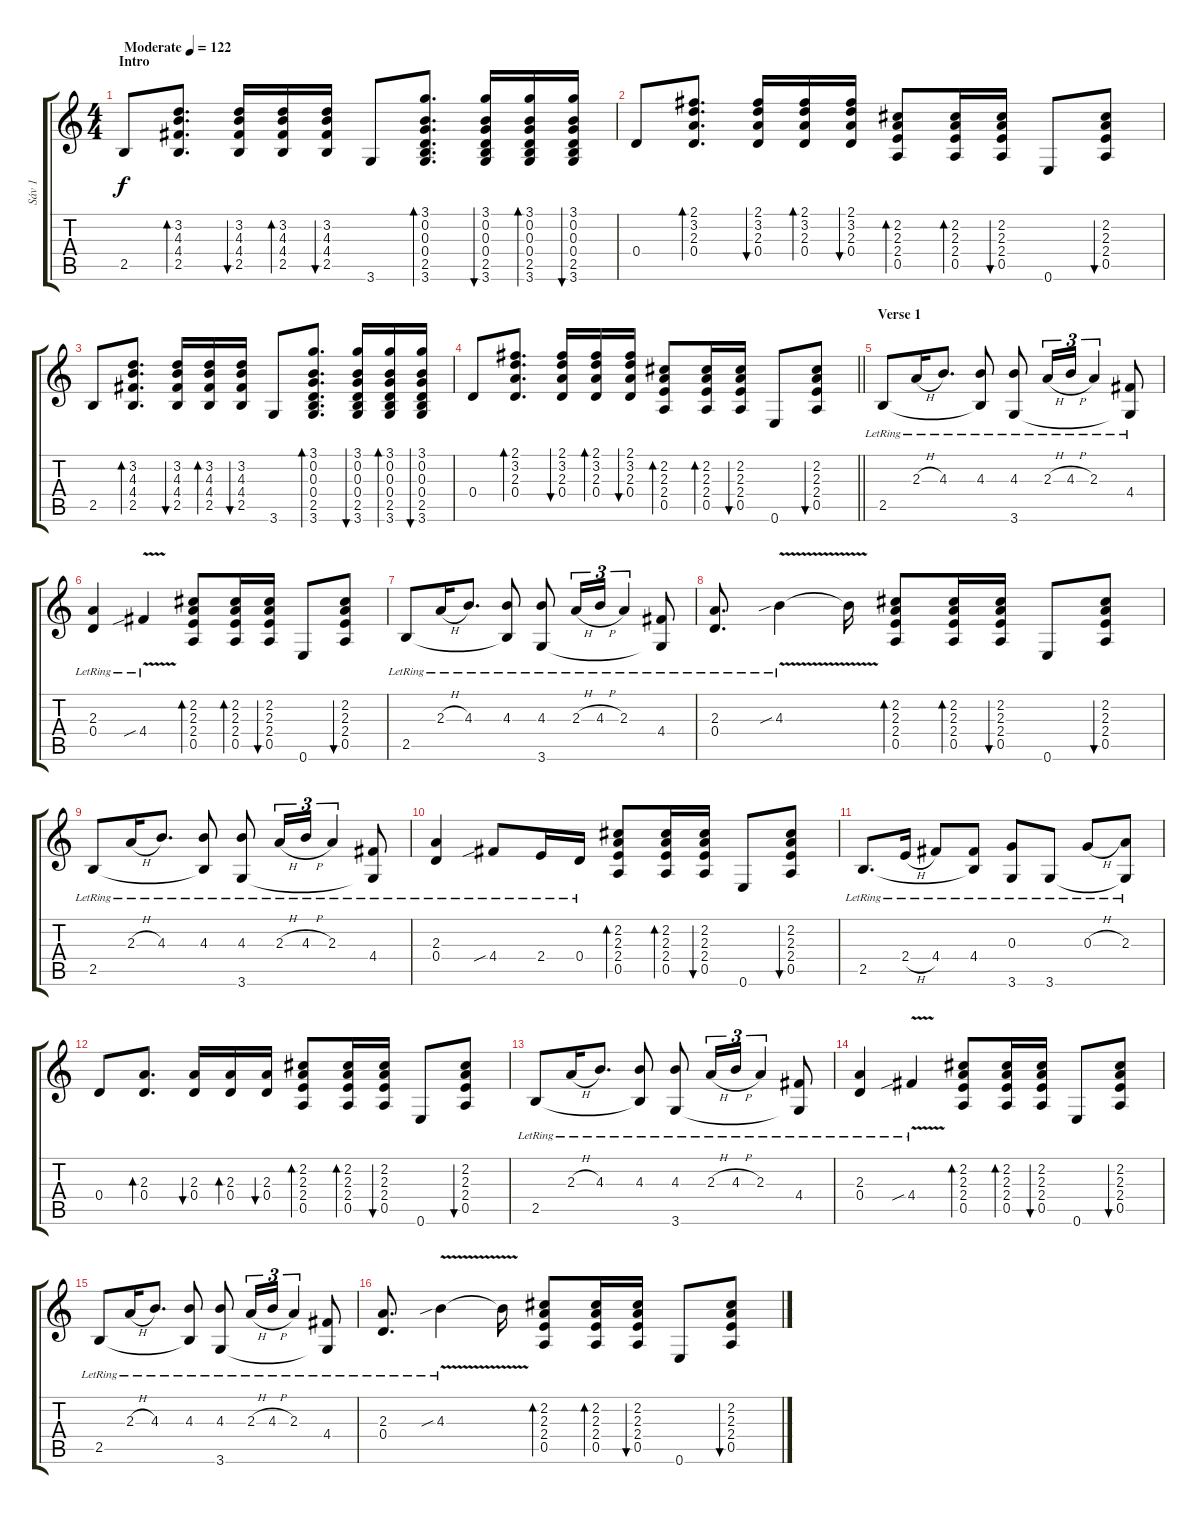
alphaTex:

\track ("Sáv 1" "Sáv 1") {instrument acousticguitarsteel}
\staff {score tabs}
\tuning (E4 B3 G3 D3 A2 E2) {hide}
\ts (4 4)
\section ("" "Intro")
\tempo (122 "Moderate")
\clef g2
\ks c
2.5.8{dy f instrument acousticguitarsteel} (3.2 4.3 4.4 2.5).8{d bd 30} (3.2 4.3 4.4 2.5).16{bu 30} (3.2 4.3 4.4 2.5).16{bd 30} (3.2 4.3 4.4 2.5).16{bu 30} 3.6.8 (3.1 0.2 0.3 0.4 2.5 3.6).8{d bd 30} (3.1 0.2 0.3 0.4 2.5 3.6).16{bu 30} (3.1 0.2 0.3 0.4 2.5 3.6).16{bd 30} (3.1 0.2 0.3 0.4 2.5 3.6).16{bu 30} |
0.4.8 (2.1 3.2 2.3 0.4).8{d bd 30} (2.1 3.2 2.3 0.4).16{bu 30} (2.1 3.2 2.3 0.4).16{bd 30} (2.1 3.2 2.3 0.4).16{bu 30} (2.2 2.3 2.4 0.5).8{bd 60} (2.2 2.3 2.4 0.5).16{bd 30} (2.2 2.3 2.4 0.5).16{bu 30} 0.6.8 (2.2 2.3 2.4 0.5).8{bu 30} |
2.5.8 (3.2 4.3 4.4 2.5).8{d bd 30} (3.2 4.3 4.4 2.5).16{bu 30} (3.2 4.3 4.4 2.5).16{bd 30} (3.2 4.3 4.4 2.5).16{bu 30} 3.6.8 (3.1 0.2 0.3 0.4 2.5 3.6).8{d bd 30} (3.1 0.2 0.3 0.4 2.5 3.6).16{bu 30} (3.1 0.2 0.3 0.4 2.5 3.6).16{bd 30} (3.1 0.2 0.3 0.4 2.5 3.6).16{bu 30} |
\barLineRight lightlight
0.4.8 (2.1 3.2 2.3 0.4).8{d bd 30} (2.1 3.2 2.3 0.4).16{bu 30} (2.1 3.2 2.3 0.4).16{bd 30} (2.1 3.2 2.3 0.4).16{bu 30} (2.2 2.3 2.4 0.5).8{bd 60} (2.2 2.3 2.4 0.5).16{bd 30} (2.2 2.3 2.4 0.5).16{bu 30} 0.6.8 (2.2 2.3 2.4 0.5).8{bu 30} |
\section ("" "Verse 1")
2.5{lr}.8 2.3{h lr}.16 4.3{lr}.8{d} (4.3{lr} 2.5{t}).8 (4.3{lr} 3.6{lr}).8 2.3{h lr}.16{tu (3 2)} 4.3{h lr}.16{tu (3 2)} 2.3{lr}.4{tu (3 2)} (4.4{lr} 3.6{t}).8 |
(2.3{lr} 0.4{lr}).4 4.4{v sib lr}.4 (2.2 2.3 2.4 0.5).8{bd 60} (2.2 2.3 2.4 0.5).16{bd 30} (2.2 2.3 2.4 0.5).16{bu 30} 0.6.8 (2.2 2.3 2.4 0.5).8{bu 30} |
2.5{lr}.8 2.3{h lr}.16 4.3{lr}.8{d} (4.3{lr} 2.5{t}).8 (4.3{lr} 3.6{lr}).8 2.3{h lr}.16{tu (3 2)} 4.3{h lr}.16{tu (3 2)} 2.3{lr}.4{tu (3 2)} (4.4{lr} 3.6{t}).8 |
(2.3{lr} 0.4{lr}).8{d} 4.3{v sib lr}.4 4.3{t}.16 (2.2 2.3 2.4 0.5).8{bd 60} (2.2 2.3 2.4 0.5).16{bd 30} (2.2 2.3 2.4 0.5).16{bu 30} 0.6.8 (2.2 2.3 2.4 0.5).8{bu 30} |
2.5{lr}.8 2.3{h lr}.16 4.3{lr}.8{d} (4.3{lr} 2.5{t}).8 (4.3{lr} 3.6{lr}).8 2.3{h lr}.16{tu (3 2)} 4.3{h lr}.16{tu (3 2)} 2.3{lr}.4{tu (3 2)} (4.4{lr} 3.6{t}).8 |
(2.3{lr} 0.4{lr}).4 4.4{sib lr}.8 2.4{lr}.16 0.4{lr}.16 (2.2 2.3 2.4 0.5).8{bd 60} (2.2 2.3 2.4 0.5).16{bd 30} (2.2 2.3 2.4 0.5).16{bu 30} 0.6.8 (2.2 2.3 2.4 0.5).8{bu 30} |
2.5{lr}.8{d} 2.4{h lr}.16 4.4{lr}.8 (4.4{lr} 2.5{t}).8 (0.3{lr} 3.6{lr}).8 3.6{lr}.8 0.3{h lr}.8 (2.3{lr} 3.6{t}).8 |
0.4.8 (2.3 0.4).8{d bd 30} (2.3 0.4).16{bu 30} (2.3 0.4).16{bd 30} (2.3 0.4).16{bu 30} (2.2 2.3 2.4 0.5).8{bd 60} (2.2 2.3 2.4 0.5).16{bd 30} (2.2 2.3 2.4 0.5).16{bu 30} 0.6.8 (2.2 2.3 2.4 0.5).8{bu 30} |
2.5{lr}.8 2.3{h lr}.16 4.3{lr}.8{d} (4.3{lr} 2.5{t}).8 (4.3{lr} 3.6{lr}).8 2.3{h lr}.16{tu (3 2)} 4.3{h lr}.16{tu (3 2)} 2.3{lr}.4{tu (3 2)} (4.4{lr} 3.6{t}).8 |
(2.3{lr} 0.4{lr}).4 4.4{v sib lr}.4 (2.2 2.3 2.4 0.5).8{bd 60} (2.2 2.3 2.4 0.5).16{bd 30} (2.2 2.3 2.4 0.5).16{bu 30} 0.6.8 (2.2 2.3 2.4 0.5).8{bu 30} |
2.5{lr}.8 2.3{h lr}.16 4.3{lr}.8{d} (4.3{lr} 2.5{t}).8 (4.3{lr} 3.6{lr}).8 2.3{h lr}.16{tu (3 2)} 4.3{h lr}.16{tu (3 2)} 2.3{lr}.4{tu (3 2)} (4.4{lr} 3.6{t}).8 |
(2.3{lr} 0.4{lr}).8{d} 4.3{v sib lr}.4 4.3{t}.16 (2.2 2.3 2.4 0.5).8{bd 60} (2.2 2.3 2.4 0.5).16{bd 30} (2.2 2.3 2.4 0.5).16{bu 30} 0.6.8 (2.2 2.3 2.4 0.5).8{bu 30}
